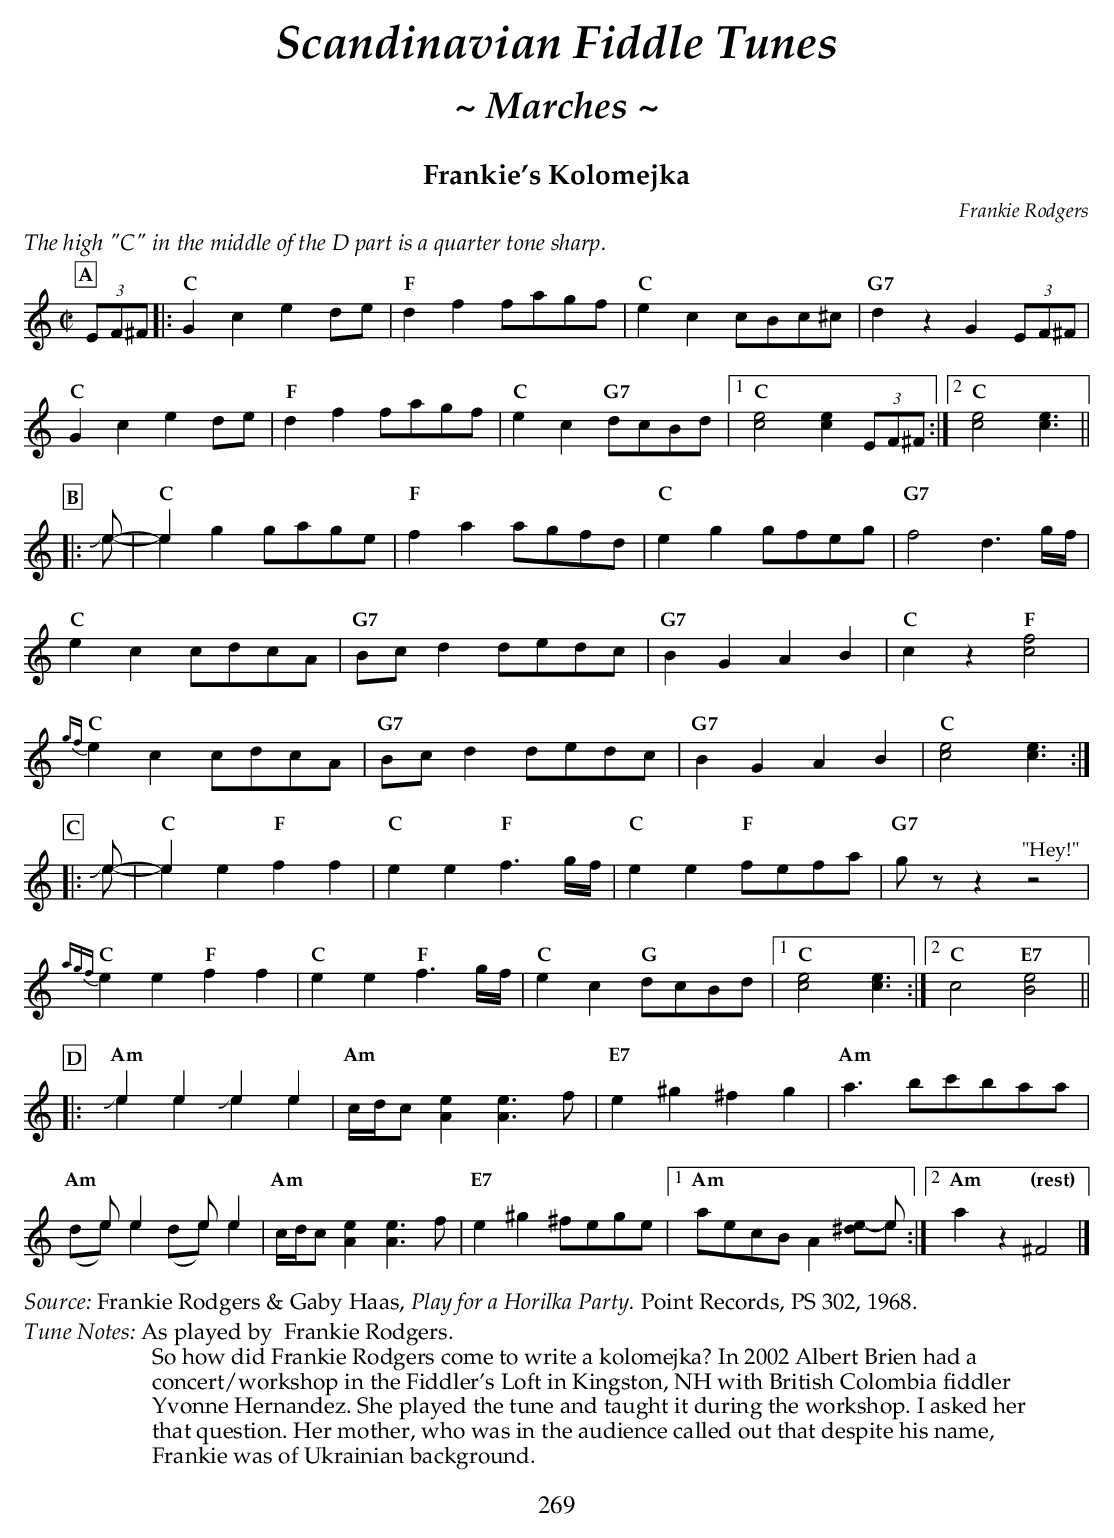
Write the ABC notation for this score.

X:1
T:Frankie's Kolomejka
C:Frankie Rodgers
U:s = !slide!
U:t = !trill!
M:C|
L:1/8
K:C
%%text $2The high "C" in the middle of the D part is a quarter tone sharp.$0
[P:A] (3EF^F|:\
"C" G2c2 e2de | "F" d2f2fagf | "C" e2c2 cBc^c     | "G7" d2z2 G2(3EF^F       |
"C" G2c2 e2de | "F" d2f2fagf | "C" e2c2 "G7" dcBd |1 "C" [ce]4 [ce]2 (3EF^F :|2 "C" [ce]4 [ce]3 ||
[P:B] |: (& e- & se- &) |\
"C" (& e2x2 x4 & e2g2 gage &)     | "F" f2a2 agfd  | "C" e2g2 gfeg        | "G7" f4 d3g/f/ |
"C" e2c2 cdcA     | "G7" Bcd2 dedc | "G7" B2G2 A2B2 |  "C" c2z2  "F" [cf]4 |
"C" {gf}e2c2 cdcA | "G7" Bcd2 dedc | "G7" B2G2 A2B2 | "C" [ce]4 [ce]3     :|
[P:C] |: (& e- & se- &) |\
"C" (& e2x2 x4 & e2e2 "F" f2f2 &) | "C" e2e2 "F" f3g/f/ | "C" e2e2 "F" fefa | "G7" gzz2 "^\"Hey!\"" z4 |
"C" {agf}e2e2 "F" f2f2            | "C" e2e2 "F" f3g/f/ | "C" e2c2 "G" dcBd |1 "C" [ce]4 [ce]3 :|2 "C" c4 "E7" [Be]4 ||
[P:D] |: y"Am" (& se2e2 se2e2 & e2e2 e2e2 &) | "Am" c/d/c[Ae]2 [Ae]2>f2 | "E7" e2^g2^f2g2 | "Am" a2>b2 ^/c'baa |
"Am" (& xee2 xee2 & (de)e2 (de)e2 &)         | "Am" c/d/c[Ae]2 [Ae]2>f2 | "E7" e2^g2^fege \
|1 "Am" (& x4 x3e  &aecB A2[^de-]e- &)      :|2 "Am" a2z2 "(rest)"^F4   |]
